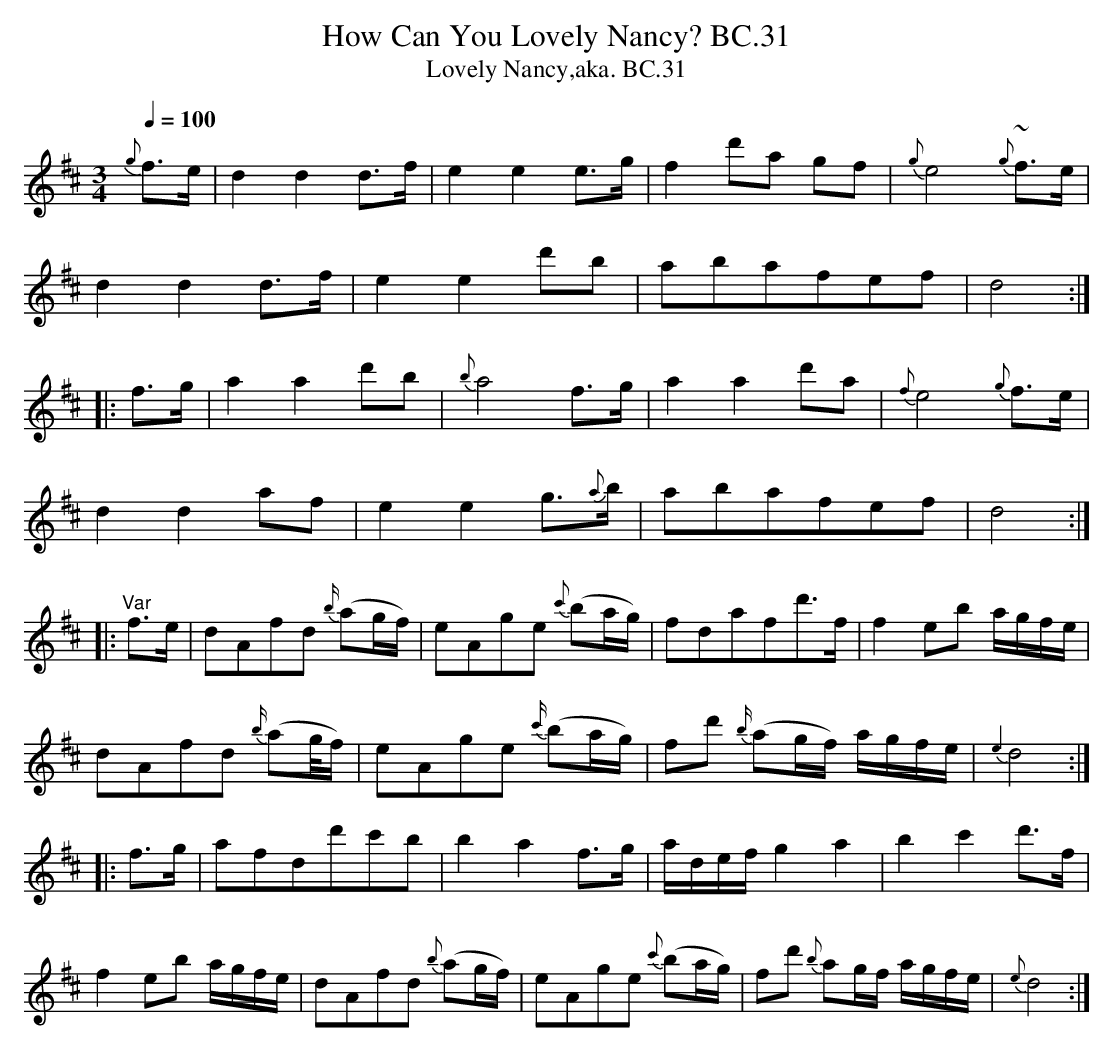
X:1
T:How Can You Lovely Nancy? BC.31
T:Lovely Nancy,aka. BC.31
M:3/4
L:1/8
Q:1/4=100
K:D
{g}f>e|d2 d2 d>f|e2 e2 e>g|f2 d'a gf|{g} e4 {g}~f>e|
d2 d2d>f|e2 e2 d'b|abafef|d4:|
|:f>g|a2 a2 d'b|{b}a4 f>g|a2 a2 d'a|{f}e4 {g} f>e|
d2 d2 af|e2e2 g>{a}b|abafef|d4:|
|:"^Var" f>e|dAfd {b/}(ag/f/)|\
eAge {c'}(ba/g/)|fdafd'>f|f2 eb a/g/f/e/|
dAfd {b/}(ag//f/)|eAge {c'/}(ba/g/)|\
fd' {b/}(ag/f/) a/g/f/e/|{e2}d4:|
|:f>g|afdd'c'b|b2 a2 f>g|a/d/e/f/ g2 a2|b2 c'2 d'>f|
f2 eb a/g/f/e/|dAfd {b}(ag/f/)|\
eAge {c'}(ba/g/)|fd' {b}ag/f/ a/g/f/e/|{e}d4:|
